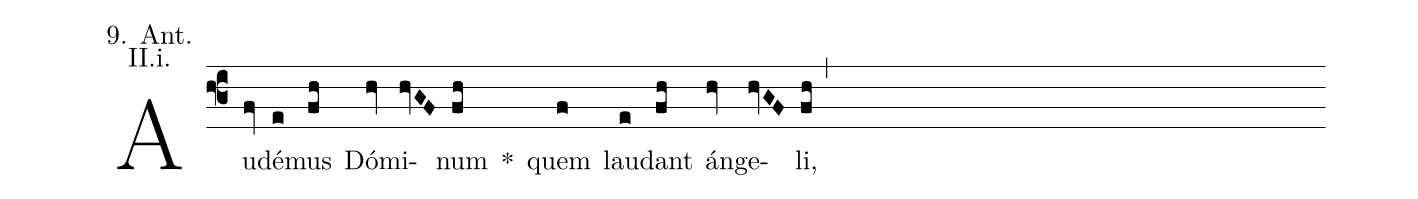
annotation: 9. Ant.;
annotation: II.i.;
%%
(f3)
Au(fv)dé(e)mus(fh) Dó(hv)mi(hvGF)num(fh) *() quem(f) lau(e)dant(fh) án(hv)ge(hvGF)li,(fh) (,)
